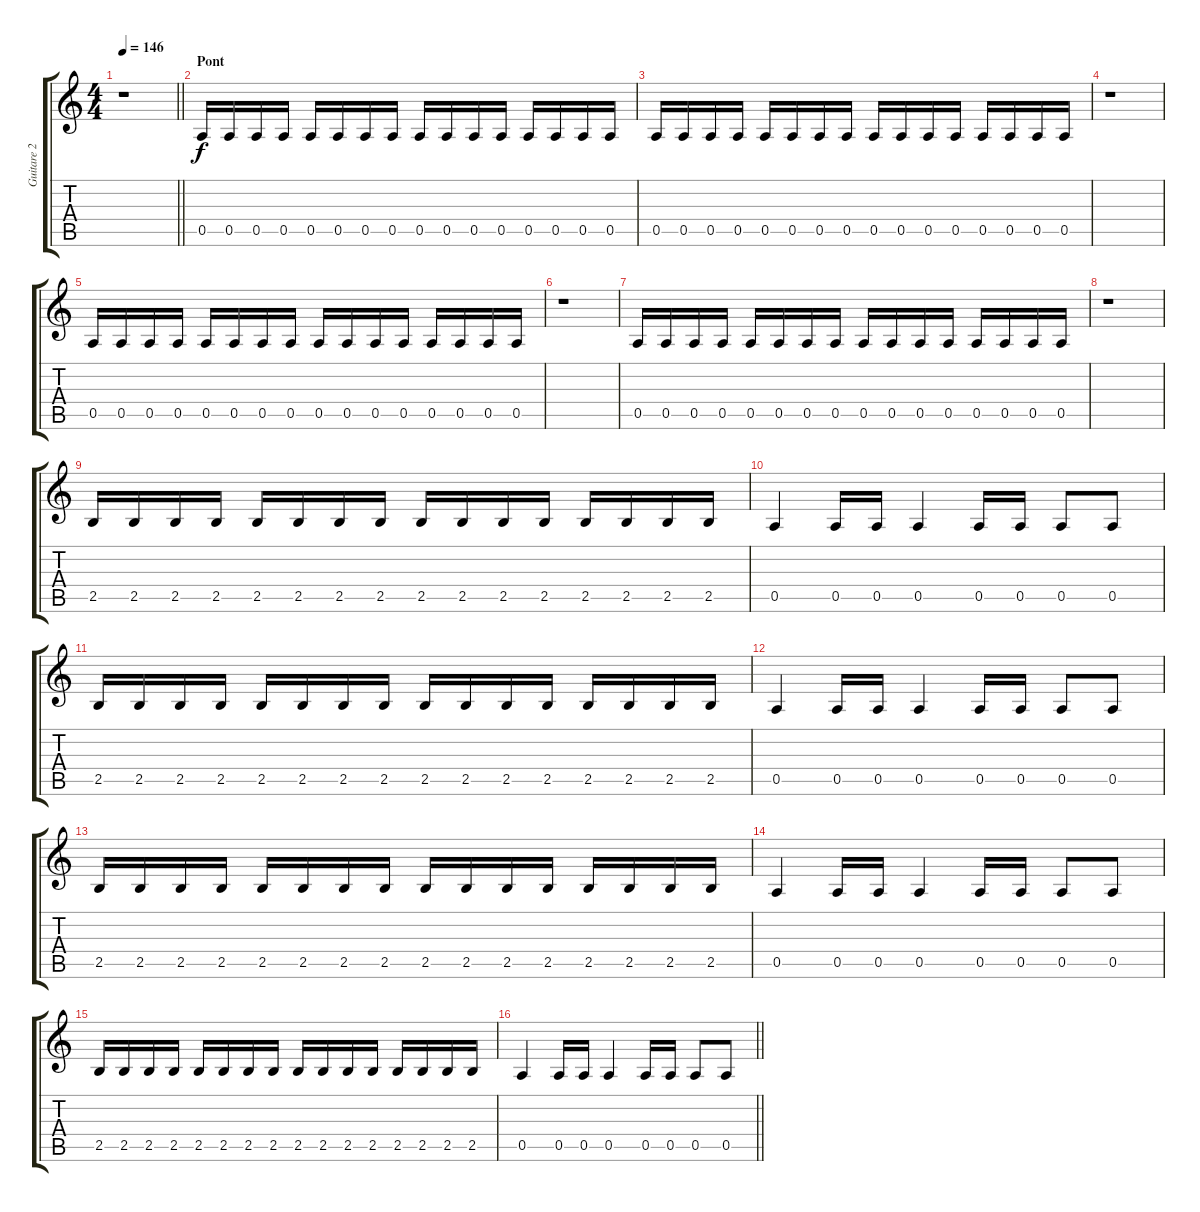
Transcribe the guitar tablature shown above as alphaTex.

\track ("Guitare 2" "Guitare 2") {instrument overdrivenguitar}
\staff {score tabs}
\tuning (E4 B3 G3 D3 A2 E2) {hide}
\ts (4 4)
\tempo 146
\clef g2
\barLineRight lightlight
\ks c
r.1{dy f} |
\section ("" "Pont")
0.5.16 0.5.16 0.5.16 0.5.16 0.5.16 0.5.16 0.5.16 0.5.16 0.5.16 0.5.16 0.5.16 0.5.16 0.5.16 0.5.16 0.5.16 0.5.16 |
0.5.16 0.5.16 0.5.16 0.5.16 0.5.16 0.5.16 0.5.16 0.5.16 0.5.16 0.5.16 0.5.16 0.5.16 0.5.16 0.5.16 0.5.16 0.5.16 |
r.1 |
0.5.16 0.5.16 0.5.16 0.5.16 0.5.16 0.5.16 0.5.16 0.5.16 0.5.16 0.5.16 0.5.16 0.5.16 0.5.16 0.5.16 0.5.16 0.5.16 |
r.1 |
0.5.16 0.5.16 0.5.16 0.5.16 0.5.16 0.5.16 0.5.16 0.5.16 0.5.16 0.5.16 0.5.16 0.5.16 0.5.16 0.5.16 0.5.16 0.5.16 |
r.1 |
2.5.16 2.5.16 2.5.16 2.5.16 2.5.16 2.5.16 2.5.16 2.5.16 2.5.16 2.5.16 2.5.16 2.5.16 2.5.16 2.5.16 2.5.16 2.5.16 |
0.5.4 0.5.16 0.5.16 0.5.4 0.5.16 0.5.16 0.5.8 0.5.8 |
2.5.16 2.5.16 2.5.16 2.5.16 2.5.16 2.5.16 2.5.16 2.5.16 2.5.16 2.5.16 2.5.16 2.5.16 2.5.16 2.5.16 2.5.16 2.5.16 |
0.5.4 0.5.16 0.5.16 0.5.4 0.5.16 0.5.16 0.5.8 0.5.8 |
2.5.16 2.5.16 2.5.16 2.5.16 2.5.16 2.5.16 2.5.16 2.5.16 2.5.16 2.5.16 2.5.16 2.5.16 2.5.16 2.5.16 2.5.16 2.5.16 |
0.5.4 0.5.16 0.5.16 0.5.4 0.5.16 0.5.16 0.5.8 0.5.8 |
2.5.16 2.5.16 2.5.16 2.5.16 2.5.16 2.5.16 2.5.16 2.5.16 2.5.16 2.5.16 2.5.16 2.5.16 2.5.16 2.5.16 2.5.16 2.5.16 |
\barLineRight lightlight
0.5.4 0.5.16 0.5.16 0.5.4 0.5.16 0.5.16 0.5.8 0.5.8
